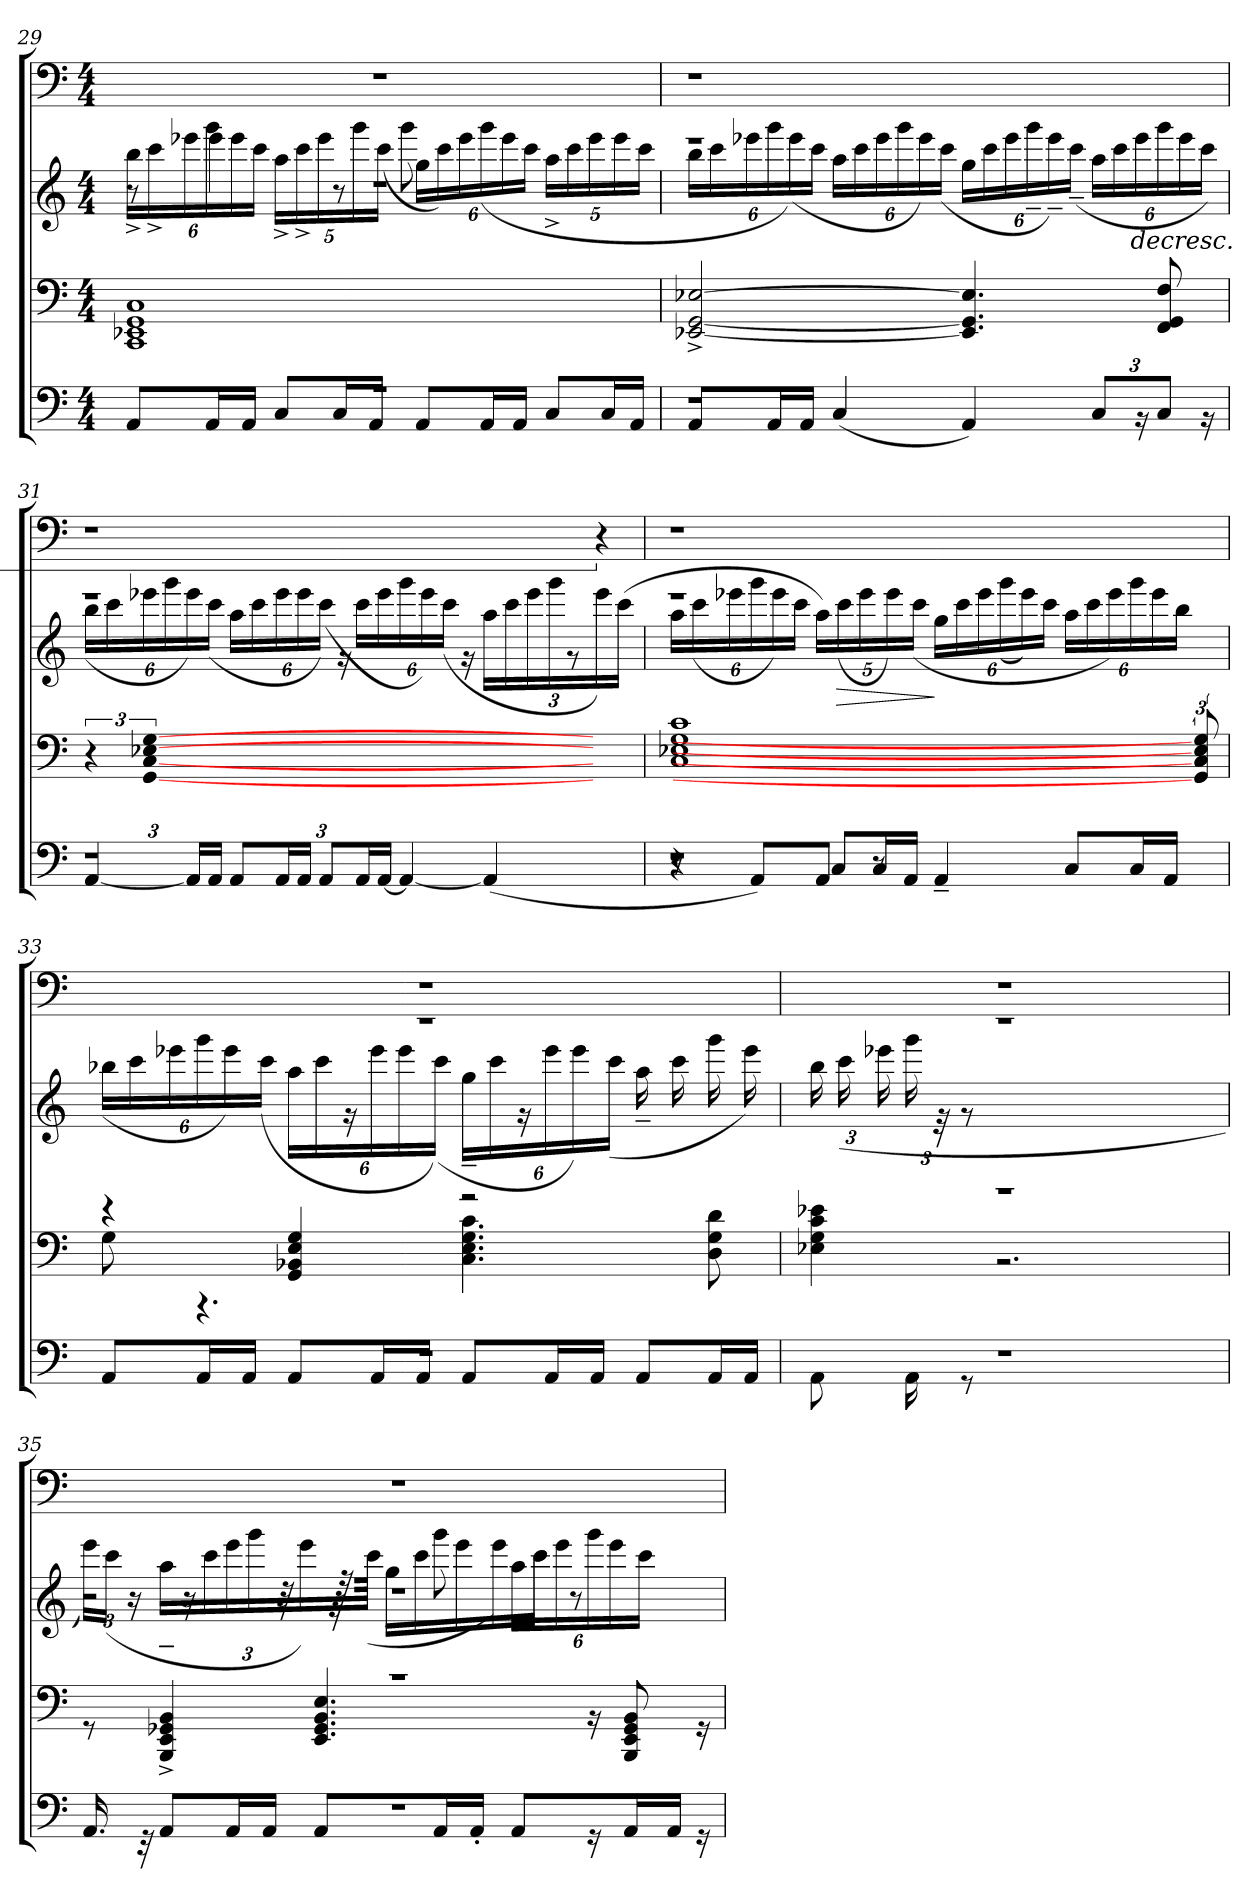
**kern	**kern	**kern	**dynam	**kern
*part3	*part2	*part2	*part2	*part1
*staff4	*staff3	*staff2	*staff2/3	*staff1
*clefF4	*clefF4	*clefG2	*	*clefF4
*k[]	*k[]	*k[]	*	*k[]
*M4/4	*M4/4	*M4/4	*	*M4/4
=29	=29	=29	=29	=29
*^	*	*^	*	*
*	*	*	*	*Xbrackettup	*	*
*	*	*	*	*^	*	*
1r	8AA/L	1CC 1EE-X 1GG 1C	1r	24bb^\LL	8r	.	1r
.	.	.	.	24ccc^\	.	.	.
.	.	.	.	24eee-X<\	.	.	.
.	16AA/L	.	.	24ggg\	(>4eee-\	.	.
.	.	.	.	24eee-\	.	.	.
.	16AA/JJ	.	.	.	.	.	.
.	.	.	.	24ccc\JJ	.	.	.
.	8C/L	.	.	20aa^\LL	.	.	.
.	.	.	.	20ccc^\	.	.	.
.	.	.	.	20eee-\	.	.	.
.	16C/L	.	.	.	8r	.	.
.	.	.	.	20ggg\	.	.	.
.	16AA/JJ	.	.	.	.	.	.
.	.	.	.	(>20ccc\JJ	.	.	.
.	8AA/L	.	.	24gg\LL	8ggg\	.	.
.	.	.	.	24ccc\)	.	.	.
.	.	.	.	24eee-<\	.	.	.
.	16AA/L	.	.	(24ggg\	4.ryy	.	.
.	.	.	.	24eee-\	.	.	.
.	16AA/JJ	.	.	.	.	.	.
.	.	.	.	24ccc\JJ	.	.	.
.	8C/L	.	.	20aa^\LL	.	.	.
.	.	.	.	20ccc\	.	.	.
.	.	.	.	20eee-\	.	.	.
.	16C/L	.	.	.	.	.	.
.	.	.	.	20eee-\	.	.	.
.	16AA/JJ	.	.	.	.	.	.
.	.	.	.	20ccc\JJ	.	.	.
*	*	*	*	*v	*v	*	*
=30	=30	=30	=30	=30	=30	=30
1r	8AA/L	[2EE-X/^ [2GG/^ [2E-X/^	1r	24bb\LL	.	1r
.	.	.	.	24ccc\	.	.
.	.	.	.	24eee-X\	.	.
.	16AA/L	.	.	24ggg\	.	.
.	.	.	.	(>24eee-\)	.	.
.	16AA/JJ	.	.	.	.	.
.	.	.	.	24ccc\JJ	.	.
.	(>4C/	.	.	24aa\LL	.	.
.	.	.	.	24ccc\	.	.
.	.	.	.	24eee-\	.	.
.	.	.	.	24ggg\	.	.
.	.	.	.	24eee-\)	.	.
.	.	.	.	(>24ccc\JJ	.	.
.	4AA/)	4.EE-/] 4.GG/] 4.E-/]	.	24gg\LL	.	.
.	.	.	.	24ccc\	.	.
.	.	.	.	24eee-<\	.	.
.	.	.	.	24ggg~\	.	.
.	.	.	.	24eee-~\)	.	.
.	.	.	.	(>24ccc~\JJ	.	.
*	*Xbrackettup	*	*	*	*	*
.	12C/L	.	.	24aa\LL	.	.
.	.	.	.	24ccc\	.	.
!	!	!	!	!	!LO:HP:b	!
.	24r	.	.	24eee-<\	>	.
.	12C/J	8FF/ 8GG/ 8F/	.	24ggg\	.	.
.	.	.	.	24eee-\	.	.
.	16r	.	.	24ccc\JJ)	.	.
48ryy	.	48ryy	48ryy	48ryy	.	48ryy
=31	=31	=31	=31	=31	=31	=31
!	!	!LO:N:vis=16..	!	!	!	!
1r	[6AA/	12r	1r	(>24bb\LL	.	1r
.	.	.	.	24ccc\	.	.
.	.	[12%11GG [12%11C [12%11E-X [12%11G	.	24eee-X\	.	.
.	.	.	.	24ggg\	.	.
.	24AA/LL]	.	.	24eee-\)	.	.
.	24AA/JJ	.	.	(>24ccc\JJ	.	.
.	12AA/L	.	.	24aa\LL	.	.
.	.	.	.	24ccc\	.	.
.	24AA/L	.	.	24eee-\	.	.
.	24AA/JJ	.	.	24eee-\	.	.
.	12AA/L	.	.	(>24ccc\JJ)	.	.
.	.	.	.	24r	.	.
.	24AA/L	.	.	24ccc\LL	.	.
.	[24AA/JJ	.	.	24eee-\	.	.
.	6AA/_	.	.	24ggg\	.	.
.	.	.	.	24eee-\)	.	.
.	.	.	.	(>24ccc\JJ	.	.
.	.	.	.	24r	.	.
.	(<4AA/]	.	.	24aa\LL	.	.
.	.	.	.	24ccc\	.	.
.	.	.	.	24eee-\	.	.
.	.	.	.	24ggg\	.	.
.	.	.	.	12r	.	.
!	!	!	!	!	!	!LO:N:vis=16..
16ryy	16ryy	16ryy	384ryy	24eee-\)	.	128%11r
.	.	.	12ryy	.	.	.
.	.	.	.	(>24ccc\JJ	.	.
64.ryy	64.ryy	64.ryy	.	.	.	.
.	.	.	.	384ryy	.	.
=32	=32	=32	=32	=32	=32	=32
*^	*^	*	*	*	*	*
1r	8r	1r	4r	1C 1E-X 1G 1c	1r	24aa\LL	.	1r
.	.	.	.	.	.	(>24ccc\	.	.
.	.	.	.	.	.	24eee-X<\	.	.
.	8AA/L)	.	.	.	.	24ggg\	.	.
.	.	.	.	.	.	24eee-\)	.	.
.	.	.	.	.	.	24ccc\JJ	.	.
.	8AA/J	.	8C/L	.	.	20aa\LL)	.	.
!	!	!	!	!	!	!	!LO:HP:b	!
.	.	.	.	.	.	(>20ccc\	>	.
.	.	.	.	.	.	20eee-\	.	.
.	8r	.	16C/L	.	.	.	.	.
.	.	.	.	.	.	20eee-\)	.	.
.	.	.	16AA/JJ	.	.	.	.	.
.	.	.	.	.	.	(>20ccc\JJ	.	.
.	4AA~/	.	12ryy	.	.	24gg\LL	]	.
.	.	.	.	.	.	24ccc\	.	.
.	.	.	2ryy	.	.	24eee-\	.	.
.	.	.	.	.	.	(<24ggg\	.	.
.	.	.	.	.	.	24eee-\)	.	.
.	.	.	.	.	.	24ccc\JJ	.	.
.	8C/L	.	.	.	.	24aa\LL	.	.
.	.	.	.	.	.	24ccc\	.	.
.	.	.	.	.	.	24eee-<\)	.	.
.	16C/L	.	.	.	.	24ggg\	.	.
.	.	.	.	.	.	24eee-\	.	.
.	16AA/JJ	.	.	.	.	.	.	.
.	.	.	.	.	.	24bb\JJ	.	.
12ryy	12ryy	12ryy	.	12GG] 12C] 12E-] 12G]	12ryy	12ryy	.	12ryy
*	*v	*v	*v	*	*	*	*	*
=33	=33	=33	=33	=33	=33	=33
*	*	*^	*	*	*	*
1r	8AA/L	4r	8G\	1r	(>24bb-X\LL	.	1r
.	.	.	.	.	24ccc\	.	.
.	.	.	.	.	24eee-X\	.	.
.	16AA/L	.	4.r	.	24ggg\	.	.
.	.	.	.	.	24eee-\)	.	.
.	16AA/JJ	.	.	.	.	.	.
.	.	.	.	.	(>24ccc\JJ	.	.
.	8AA/L	4GG/ 4BB-X/ 4E/ 4G/	.	.	24aa\LL	.	.
.	.	.	.	.	24ccc\	.	.
.	.	.	.	.	24r	.	.
.	16AA/L	.	.	.	24eee-<\	.	.
.	.	.	.	.	24eee-\	.	.
.	16AA/JJ	.	.	.	.	.	.
.	.	.	.	.	(>24ccc\JJ)	.	.
.	8AA/L	2r	4.C\ 4.E\ 4.G\ 4.c\	.	24gg~\LL	.	.
.	.	.	.	.	24ccc\	.	.
.	.	.	.	.	24r	.	.
.	16AA/L	.	.	.	24eee-\	.	.
.	.	.	.	.	24eee-\)	.	.
.	16AA/JJ	.	.	.	.	.	.
.	.	.	.	.	(>24ccc\JJ	.	.
.	8AA/L	.	.	.	16aa~\	.	.
.	.	.	.	.	16ccc\	.	.
.	16AA/L	.	8D\ 8G\ 8d\	.	16ggg\	.	.
.	16AA/JJ	.	.	.	16eee-\)	.	.
=34	=34	=34	=34	=34	=34	=34	=34
1r	8AA\	1r	4E-X\ 4G\ 4c\ 4e-X\	1r	24bb\	.	1r
.	.	.	.	.	(>24ccc\	.	.
.	.	.	.	.	24eee-X\	.	.
.	16AA\	.	.	.	24ggg\	.	.
.	.	.	.	.	48r	.	.
.	8r	.	.	.	8r	.	.
.	.	.	2.r	.	.	.	.
.	2ryy	.	.	.	2ryy	.	.
.	8.ryy	.	.	.	8.ryy	.	.
=35	=35	=35	=35	=35	=35	=35	=35
*	*	*	*	*	*^	*	*
1r	16.AA/	1r	8r	1r	24eee\LL)	2r	.	1r
.	.	.	.	.	(>24ccc\JJ	.	.	.
.	.	.	.	.	24r	.	.	.
.	32r	.	.	.	.	.	.	.
.	8AA/L	.	4BBB/^ 4EE/^ 4GG-X/^ 4BB/^	.	24aa~\LL	.	.	.
.	.	.	.	.	24r	.	.	.
.	.	.	.	.	24ccc\	.	.	.
.	16AA/L	.	.	.	24eee\	.	.	.
.	.	.	.	.	24ggg\	.	.	.
.	16AA/JJ	.	.	.	.	.	.	.
.	.	.	.	.	48r	.	.	.
.	.	.	.	.	24eee\)	.	.	.
.	8AA/L	.	4.EE/ 4.GG-/ 4.BB/ 4.E/	.	.	.	.	.
.	.	.	.	.	192r	.	.	.
.	.	.	.	.	(>64ccc\JJkk	.	.	.
.	.	.	.	.	16gg~\LL	.	]	.
.	.	.	.	.	16ccc\	.	.	.
.	16AA/L	.	.	.	.	8ggg\	.	.
.	.	.	.	.	16eee<\	.	.	.
.	16AA'/JJ	.	.	.	.	.	.	.
.	.	.	.	.	16eee\)	.	.	.
.	8AA/L	.	.	.	.	24aa\LL	.	.
.	.	.	.	.	16ccc\JJ	24ccc\	.	.
.	.	.	.	.	.	24eee<\	.	.
.	.	.	.	.	8r	.	.	.
.	16r	.	16r	.	.	24ggg\	.	.
.	.	.	.	.	.	24eee\	.	.
.	16AA/L	.	8BBB/ 8EE/ 8GG-/ 8BB/	.	.	.	.	.
.	.	.	.	.	.	24ccc\JJ	.	.
.	.	.	.	.	48%7ryy	.	.	.
.	16AA/JJ	.	.	.	.	8ryy	.	.
.	16r	.	16r	.	.	.	.	.
*v	*v	*	*	*	*	*	*	*
*	*v	*v	*	*	*	*	*
*	*	*v	*v	*v	*	*
=	=	=	=	=
*-	*-	*-	*-	*-
